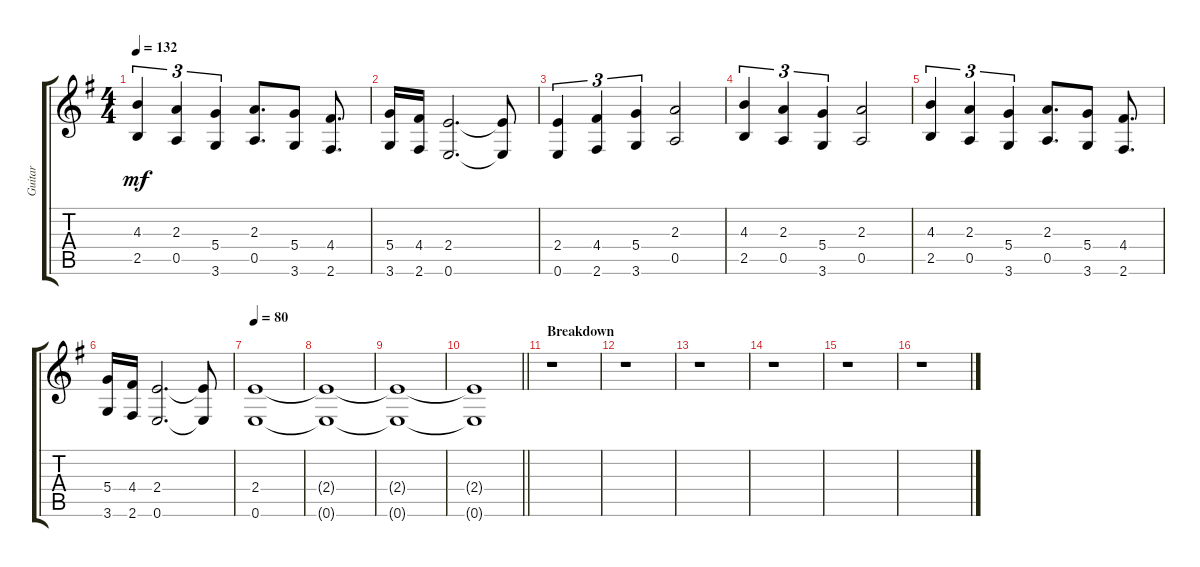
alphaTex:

\track ("Guitar" "Guitar") {instrument overdrivenguitar}
\staff {score tabs}
\tuning (E4 B3 G3 D3 A2 E2) {hide}
\ts (4 4)
\tempo 132
\clef g2
\ks g
(4.3 2.5).4{tu (3 2) dy mf} (2.3 0.5).4{tu (3 2)} (5.4 3.6).4{tu (3 2)} (2.3 0.5).8{d} (5.4 3.6).8 (4.4 2.6).8{d} |
(5.4 3.6).16 (4.4 2.6).16 (2.4 0.6).2{d} (2.4{t} 0.6{t}).8 |
(2.4 0.6).4{tu (3 2)} (4.4 2.6).4{tu (3 2)} (5.4 3.6).4{tu (3 2)} (2.3 0.5).2 |
(4.3 2.5).4{tu (3 2)} (2.3 0.5).4{tu (3 2)} (5.4 3.6).4{tu (3 2)} (2.3 0.5).2 |
(4.3 2.5).4{tu (3 2)} (2.3 0.5).4{tu (3 2)} (5.4 3.6).4{tu (3 2)} (2.3 0.5).8{d} (5.4 3.6).8 (4.4 2.6).8{d} |
(5.4 3.6).16 (4.4 2.6).16 (2.4 0.6).2{d} (2.4{t} 0.6{t}).8 |
\tempo 80
(2.4 0.6).1 |
(2.4{t} 0.6{t}).1{volume 0} |
(2.4{t} 0.6{t}).1 |
\barLineRight lightlight
(2.4{t} 0.6{t}).1 |
\section ("" "Breakdown")
r.1{volume 11} |
r.1 |
r.1 |
r.1 |
r.1 |
r.1
